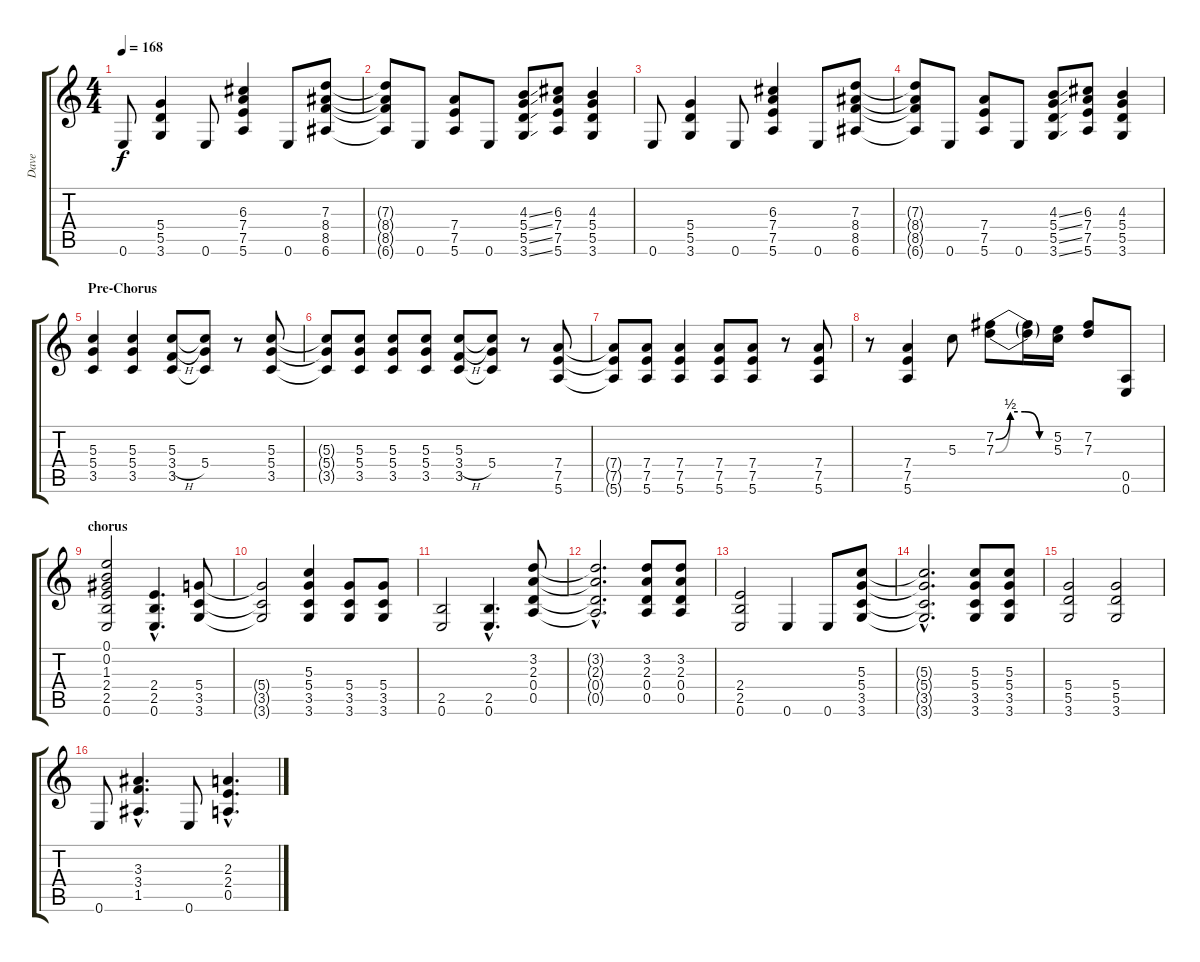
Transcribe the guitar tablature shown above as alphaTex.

\track ("Dave" "Dave") {instrument distortionguitar}
\staff {score tabs}
\tuning (E4 B3 G3 D3 A2 E2) {hide}
\ts (4 4)
\tempo 168
\clef g2
\ks c
0.6.8{dy f} (5.4 5.5 3.6).4 0.6.8 (6.3 7.4 7.5 5.6).4 0.6.8 (7.3 8.4 8.5 6.6).8 |
(7.3{t} 8.4{t} 8.5{t} 6.6{t}).8 0.6.8 (7.4 7.5 5.6).8 0.6.8 (4.3{ss} 5.4{ss} 5.5{ss} 3.6{ss}).8 (6.3 7.4 7.5 5.6).8 (4.3 5.4 5.5 3.6).4 |
0.6.8 (5.4 5.5 3.6).4 0.6.8 (6.3 7.4 7.5 5.6).4 0.6.8 (7.3 8.4 8.5 6.6).8 |
(7.3{t} 8.4{t} 8.5{t} 6.6{t}).8 0.6.8 (7.4 7.5 5.6).8 0.6.8 (4.3{ss} 5.4{ss} 5.5{ss} 3.6{ss}).8 (6.3 7.4 7.5 5.6).8 (4.3 5.4 5.5 3.6).4 |
\section ("" "Pre-Chorus")
(5.3 5.4 3.5).4 (5.3 5.4 3.5).4 (5.3 3.4{h} 3.5).8 (5.3{t} 5.4 3.5{t}).8 r.8 (5.3 5.4 3.5).8 |
(5.3{t} 5.4{t} 3.5{t}).8 (5.3 5.4 3.5).8 (5.3 5.4 3.5).8 (5.3 5.4 3.5).8 (5.3 3.4{h} 3.5).8 (5.3{t} 5.4 3.5{t}).8 r.8 (7.4 7.5 5.6).8 |
(7.4{t} 7.5{t} 5.6{t}).8 (7.4 7.5 5.6).8 (7.4 7.5 5.6).4 (7.4 7.5 5.6).8 (7.4 7.5 5.6).8 r.8 (7.4 7.5 5.6).8 |
r.8 (7.4 7.5 5.6).4 5.3.8 (7.2{be (custom 0 0 15 2 30 2 45 0 60 0)} 7.3{be (custom 0 0 15 2 30 2 45 0 60 0)}).8 (7.2{t} 7.3{t}).16 (5.2 5.3).16 (7.2 7.3).8 (0.5 0.6).8 |
\section ("" "chorus")
(0.1 0.2 1.3 2.4 2.5 0.6).2 (2.4{hac} 2.5{hac} 0.6{hac}).4{d} (5.4 3.5 3.6).8 |
(5.4{t} 3.5{t} 3.6{t}).2 (5.3 5.4 3.5 3.6).4 (5.4 3.5 3.6).8 (5.4 3.5 3.6).8 |
(2.5 0.6).2 (2.5{hac} 0.6{hac}).4{d} (3.2 2.3 0.4 0.5).8 |
(3.2{hac t} 2.3{hac t} 0.4{hac t} 0.5{hac t}).2{d} (3.2 2.3 0.4 0.5).8 (3.2 2.3 0.4 0.5).8 |
(2.4 2.5 0.6).2 0.6.4 0.6.8 (5.3 5.4 3.5 3.6).8 |
(5.3{hac t} 5.4{hac t} 3.5{hac t} 3.6{hac t}).2{d} (5.3 5.4 3.5 3.6).8 (5.3 5.4 3.5 3.6).8 |
(5.4 5.5 3.6).2 (5.4 5.5 3.6).2 |
0.6.8 (3.3{hac} 3.4{hac} 1.5{hac}).4{d} 0.6.8 (2.3{hac} 2.4{hac} 0.5{hac}).4{d}
